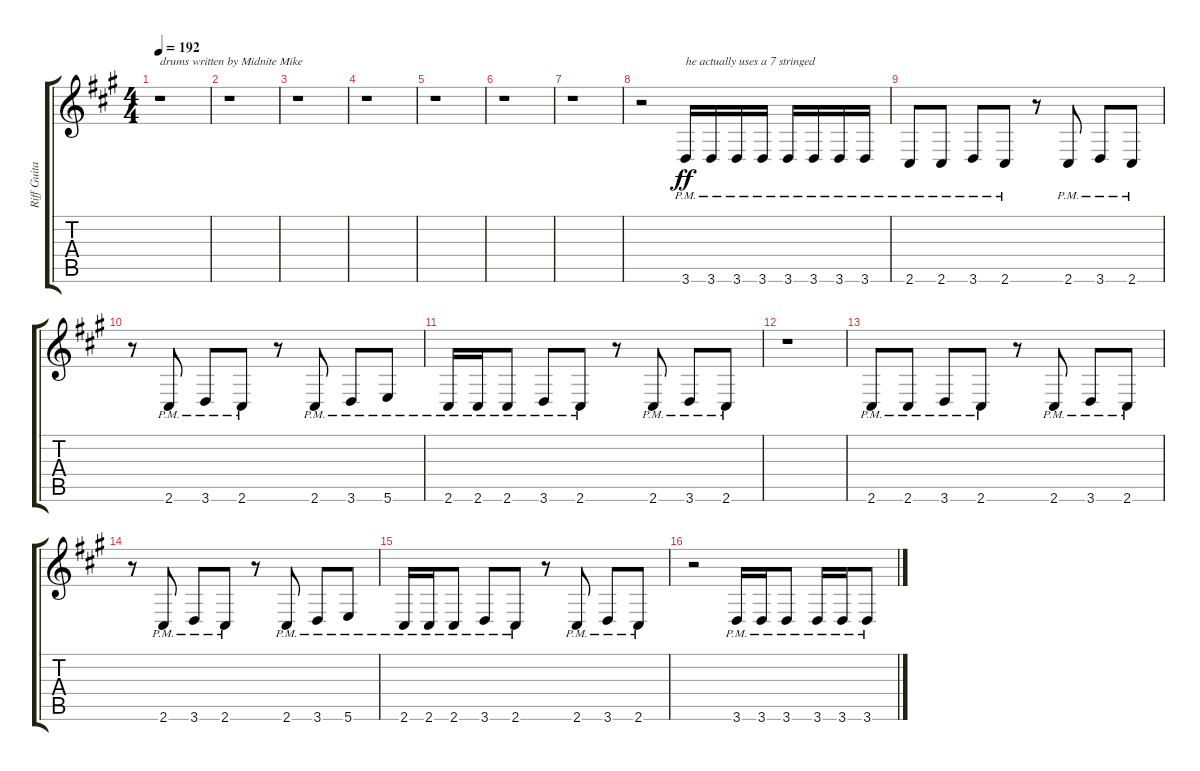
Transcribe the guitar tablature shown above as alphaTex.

\track ("Riff Guitar" "Riff Guita") {instrument overdrivenguitar}
\staff {score tabs}
\tuning (B3 Gb3 D3 A2 E2 B1) {hide}
\ts (4 4)
\tempo 192
\clef g2
\ks f#minor
r.1{txt "drums written by Midnite Mike" dy ff instrument overdrivenguitar} |
r.1 |
r.1 |
r.1 |
r.1 |
r.1 |
r.1 |
r.2 3.6{pm}.16{txt "he actually uses a 7 stringed"} 3.6{pm}.16 3.6{pm}.16 3.6{pm}.16 3.6{pm}.16 3.6{pm}.16 3.6{pm}.16 3.6{pm}.16 |
2.6{pm}.8 2.6{pm}.8 3.6{pm}.8 2.6{pm}.8 r.8 2.6{pm}.8 3.6{pm}.8 2.6{pm}.8 |
r.8 2.6{pm}.8 3.6{pm}.8 2.6{pm}.8 r.8 2.6{pm}.8 3.6{pm}.8 5.6{pm}.8 |
2.6{pm}.16 2.6{pm}.16 2.6{pm}.8 3.6{pm}.8 2.6{pm}.8 r.8 2.6{pm}.8 3.6{pm}.8 2.6{pm}.8 |
r.1 |
2.6{pm}.8 2.6{pm}.8 3.6{pm}.8 2.6{pm}.8 r.8 2.6{pm}.8 3.6{pm}.8 2.6{pm}.8 |
r.8 2.6{pm}.8 3.6{pm}.8 2.6{pm}.8 r.8 2.6{pm}.8 3.6{pm}.8 5.6{pm}.8 |
2.6{pm}.16 2.6{pm}.16 2.6{pm}.8 3.6{pm}.8 2.6{pm}.8 r.8 2.6{pm}.8 3.6{pm}.8 2.6{pm}.8 |
r.2 3.6{pm}.16 3.6{pm}.16 3.6{pm}.8 3.6{pm}.16 3.6{pm}.16 3.6{pm}.8
